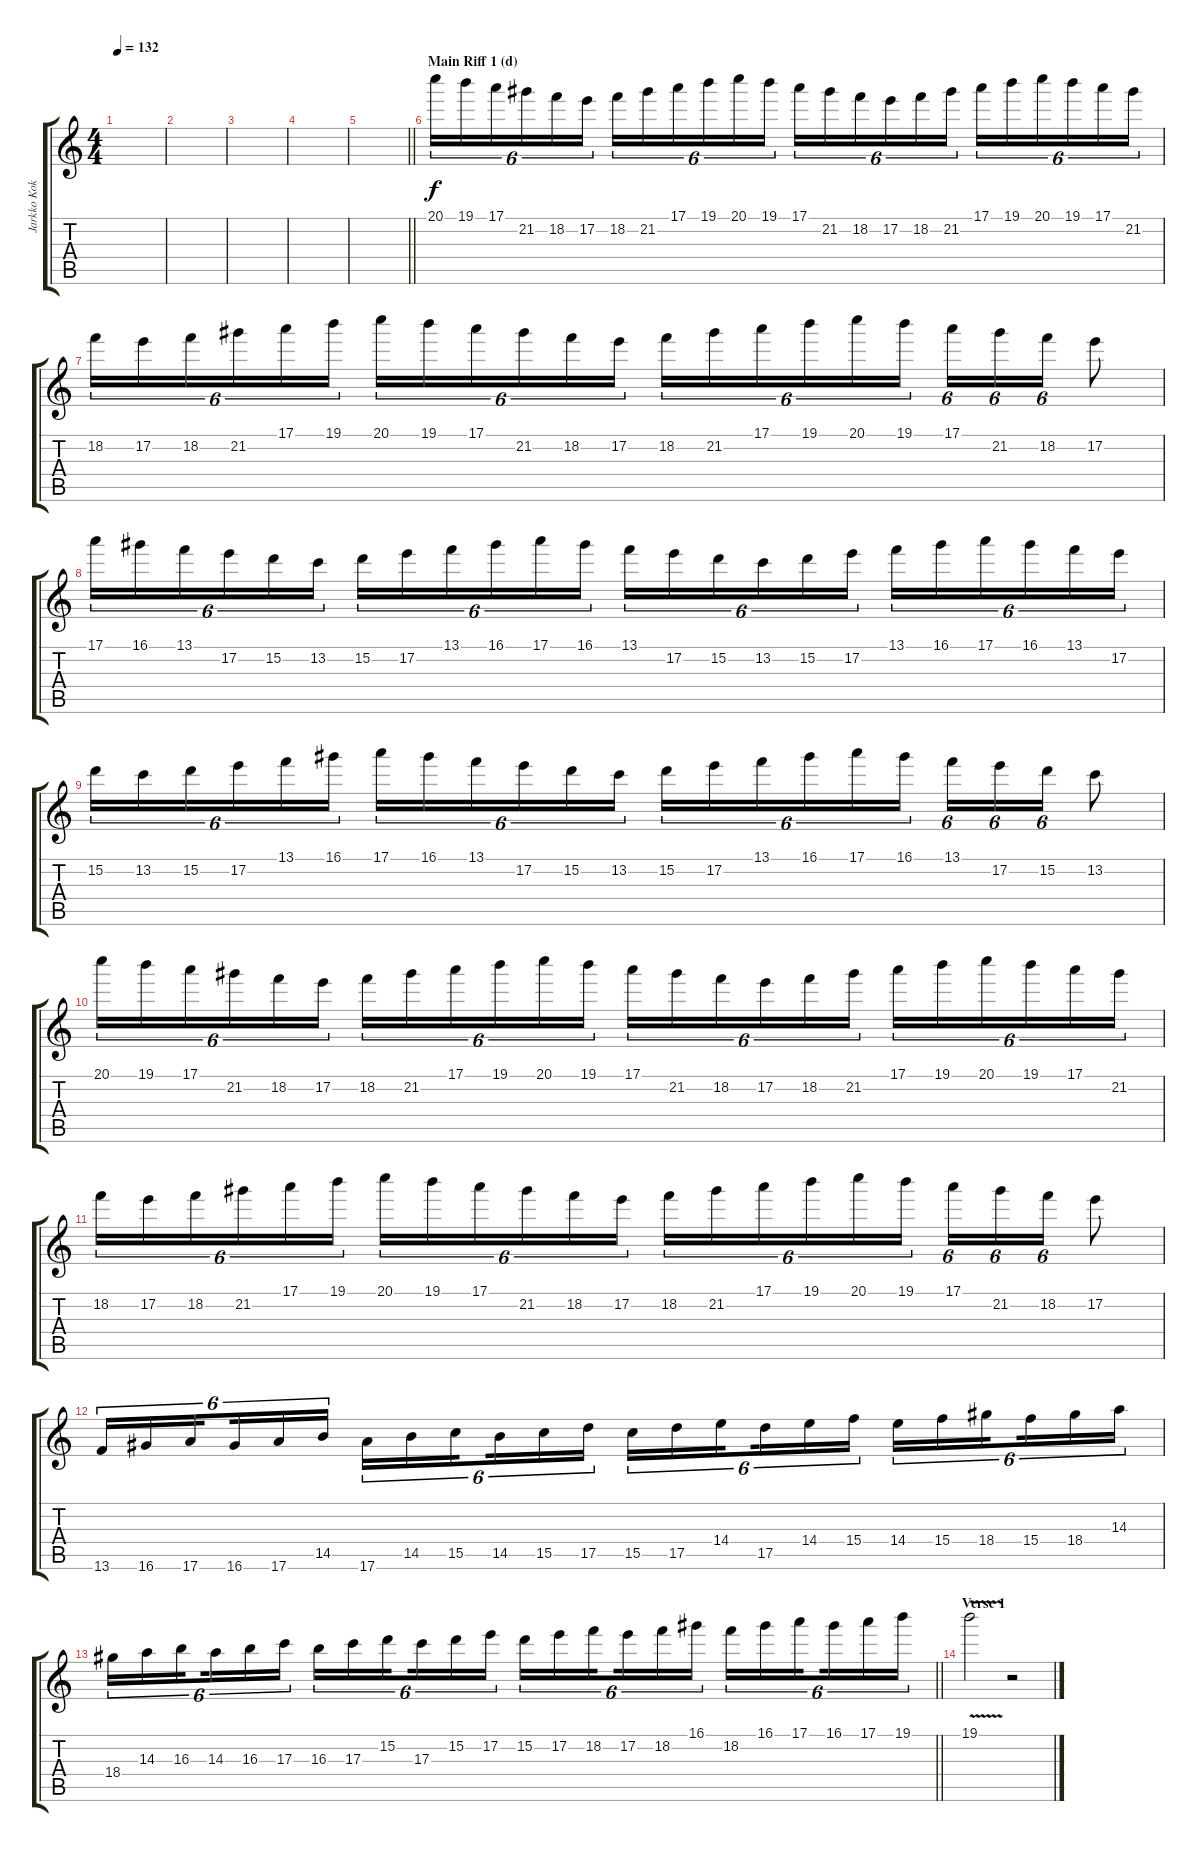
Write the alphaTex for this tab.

\track ("Jarkko Kokko (lead guitar)" "Jarkko Kok") {instrument overdrivenguitar}
\staff {score tabs}
\tuning (E4 B3 G3 D3 A2 E2) {hide}
\ts (4 4)
\tempo 132
\clef g2
\ks c
|
|
|
|
\barLineRight lightlight
|
\section ("" "Main Riff 1 (d)")
20.1.16{tu (6 4)} 19.1.16{tu (6 4)} 17.1.16{tu (6 4)} 21.2.16{tu (6 4)} 18.2.16{tu (6 4)} 17.2.16{tu (6 4)} 18.2.16{tu (6 4)} 21.2.16{tu (6 4)} 17.1.16{tu (6 4)} 19.1.16{tu (6 4)} 20.1.16{tu (6 4)} 19.1.16{tu (6 4)} 17.1.16{tu (6 4)} 21.2.16{tu (6 4)} 18.2.16{tu (6 4)} 17.2.16{tu (6 4)} 18.2.16{tu (6 4)} 21.2.16{tu (6 4)} 17.1.16{tu (6 4)} 19.1.16{tu (6 4)} 20.1.16{tu (6 4)} 19.1.16{tu (6 4)} 17.1.16{tu (6 4)} 21.2.16{tu (6 4)} |
18.2.16{tu (6 4)} 17.2.16{tu (6 4)} 18.2.16{tu (6 4)} 21.2.16{tu (6 4)} 17.1.16{tu (6 4)} 19.1.16{tu (6 4)} 20.1.16{tu (6 4)} 19.1.16{tu (6 4)} 17.1.16{tu (6 4)} 21.2.16{tu (6 4)} 18.2.16{tu (6 4)} 17.2.16{tu (6 4)} 18.2.16{tu (6 4)} 21.2.16{tu (6 4)} 17.1.16{tu (6 4)} 19.1.16{tu (6 4)} 20.1.16{tu (6 4)} 19.1.16{tu (6 4)} 17.1.16{tu (6 4)} 21.2.16{tu (6 4)} 18.2.16{tu (6 4)} 17.2.8 |
17.1.16{tu (6 4)} 16.1.16{tu (6 4)} 13.1.16{tu (6 4)} 17.2.16{tu (6 4)} 15.2.16{tu (6 4)} 13.2.16{tu (6 4)} 15.2.16{tu (6 4)} 17.2.16{tu (6 4)} 13.1.16{tu (6 4)} 16.1.16{tu (6 4)} 17.1.16{tu (6 4)} 16.1.16{tu (6 4)} 13.1.16{tu (6 4)} 17.2.16{tu (6 4)} 15.2.16{tu (6 4)} 13.2.16{tu (6 4)} 15.2.16{tu (6 4)} 17.2.16{tu (6 4)} 13.1.16{tu (6 4)} 16.1.16{tu (6 4)} 17.1.16{tu (6 4)} 16.1.16{tu (6 4)} 13.1.16{tu (6 4)} 17.2.16{tu (6 4)} |
15.2.16{tu (6 4)} 13.2.16{tu (6 4)} 15.2.16{tu (6 4)} 17.2.16{tu (6 4)} 13.1.16{tu (6 4)} 16.1.16{tu (6 4)} 17.1.16{tu (6 4)} 16.1.16{tu (6 4)} 13.1.16{tu (6 4)} 17.2.16{tu (6 4)} 15.2.16{tu (6 4)} 13.2.16{tu (6 4)} 15.2.16{tu (6 4)} 17.2.16{tu (6 4)} 13.1.16{tu (6 4)} 16.1.16{tu (6 4)} 17.1.16{tu (6 4)} 16.1.16{tu (6 4)} 13.1.16{tu (6 4)} 17.2.16{tu (6 4)} 15.2.16{tu (6 4)} 13.2.8 |
20.1.16{tu (6 4)} 19.1.16{tu (6 4)} 17.1.16{tu (6 4)} 21.2.16{tu (6 4)} 18.2.16{tu (6 4)} 17.2.16{tu (6 4)} 18.2.16{tu (6 4)} 21.2.16{tu (6 4)} 17.1.16{tu (6 4)} 19.1.16{tu (6 4)} 20.1.16{tu (6 4)} 19.1.16{tu (6 4)} 17.1.16{tu (6 4)} 21.2.16{tu (6 4)} 18.2.16{tu (6 4)} 17.2.16{tu (6 4)} 18.2.16{tu (6 4)} 21.2.16{tu (6 4)} 17.1.16{tu (6 4)} 19.1.16{tu (6 4)} 20.1.16{tu (6 4)} 19.1.16{tu (6 4)} 17.1.16{tu (6 4)} 21.2.16{tu (6 4)} |
18.2.16{tu (6 4)} 17.2.16{tu (6 4)} 18.2.16{tu (6 4)} 21.2.16{tu (6 4)} 17.1.16{tu (6 4)} 19.1.16{tu (6 4)} 20.1.16{tu (6 4)} 19.1.16{tu (6 4)} 17.1.16{tu (6 4)} 21.2.16{tu (6 4)} 18.2.16{tu (6 4)} 17.2.16{tu (6 4)} 18.2.16{tu (6 4)} 21.2.16{tu (6 4)} 17.1.16{tu (6 4)} 19.1.16{tu (6 4)} 20.1.16{tu (6 4)} 19.1.16{tu (6 4)} 17.1.16{tu (6 4)} 21.2.16{tu (6 4)} 18.2.16{tu (6 4)} 17.2.8 |
13.6.16{tu (6 4)} 16.6.16{tu (6 4)} 17.6.16{tu (6 4) beam splitsecondary} 16.6.16{tu (6 4)} 17.6.16{tu (6 4)} 14.5.16{tu (6 4)} 17.6.16{tu (6 4)} 14.5.16{tu (6 4)} 15.5.16{tu (6 4) beam splitsecondary} 14.5.16{tu (6 4)} 15.5.16{tu (6 4)} 17.5.16{tu (6 4)} 15.5.16{tu (6 4)} 17.5.16{tu (6 4)} 14.4.16{tu (6 4) beam splitsecondary} 17.5.16{tu (6 4)} 14.4.16{tu (6 4)} 15.4.16{tu (6 4)} 14.4.16{tu (6 4)} 15.4.16{tu (6 4)} 18.4.16{tu (6 4) beam splitsecondary} 15.4.16{tu (6 4)} 18.4.16{tu (6 4)} 14.3.16{tu (6 4)} |
\barLineRight lightlight
18.4.16{tu (6 4)} 14.3.16{tu (6 4)} 16.3.16{tu (6 4) beam splitsecondary} 14.3.16{tu (6 4)} 16.3.16{tu (6 4)} 17.3.16{tu (6 4)} 16.3.16{tu (6 4)} 17.3.16{tu (6 4)} 15.2.16{tu (6 4) beam splitsecondary} 17.3.16{tu (6 4)} 15.2.16{tu (6 4)} 17.2.16{tu (6 4)} 15.2.16{tu (6 4)} 17.2.16{tu (6 4)} 18.2.16{tu (6 4) beam splitsecondary} 17.2.16{tu (6 4)} 18.2.16{tu (6 4)} 16.1.16{tu (6 4)} 18.2.16{tu (6 4)} 16.1.16{tu (6 4)} 17.1.16{tu (6 4) beam splitsecondary} 16.1.16{tu (6 4)} 17.1.16{tu (6 4)} 19.1.16{tu (6 4)} |
\section ("" "Verse 1")
19.1{v}.2 r.2
